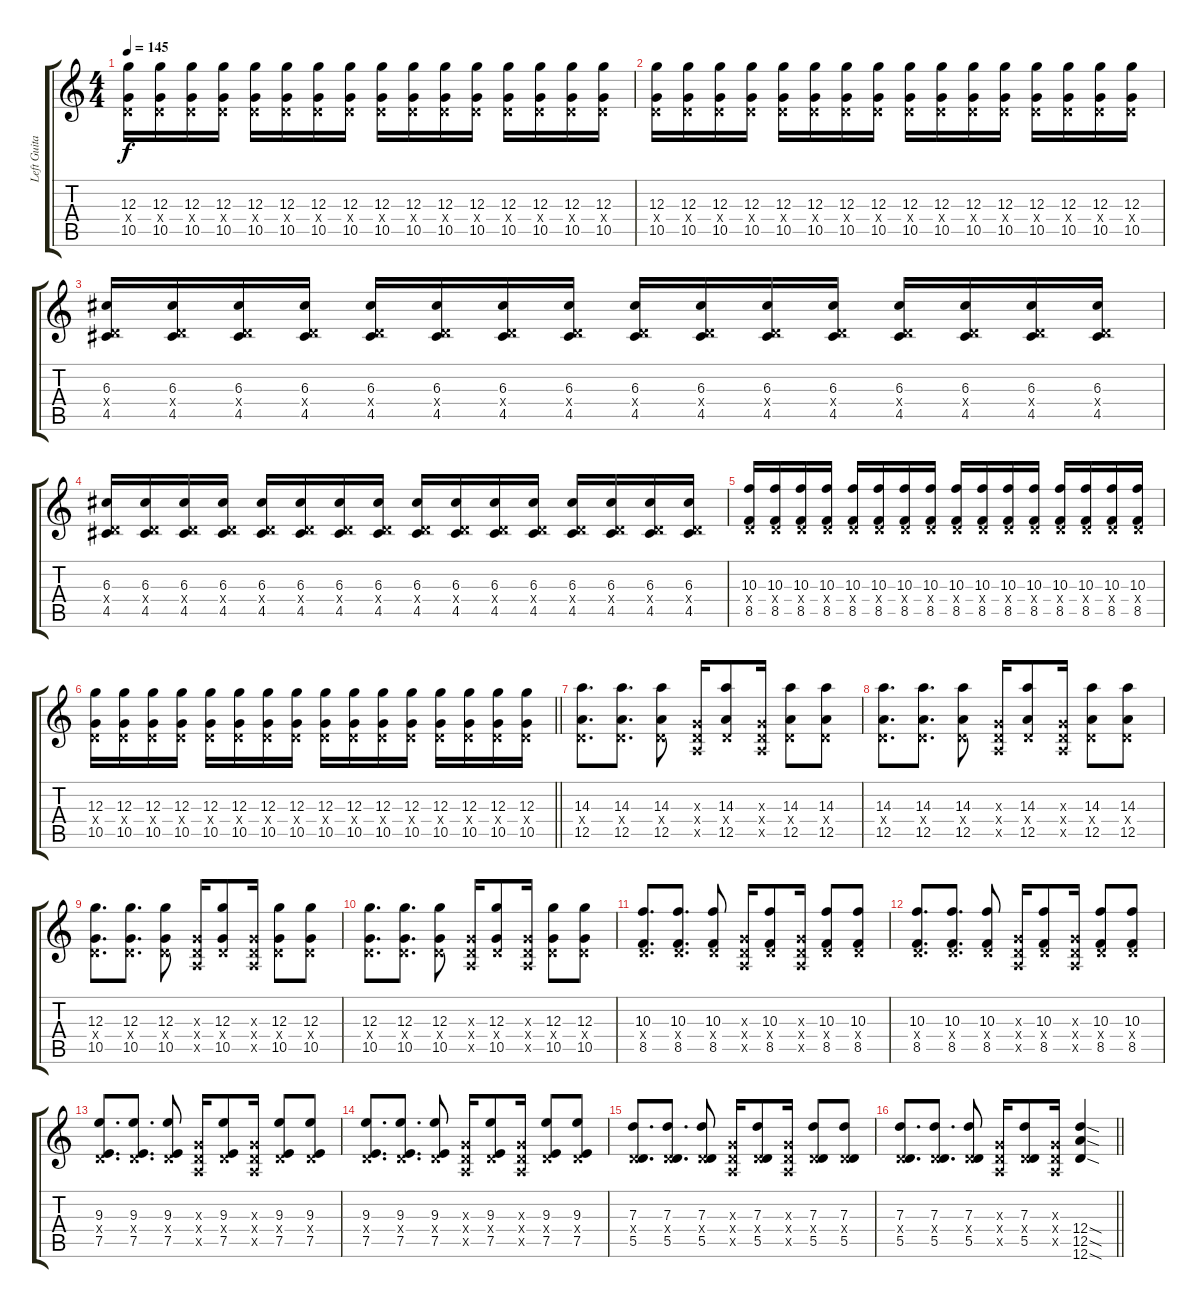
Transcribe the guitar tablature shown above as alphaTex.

\track ("Left Guitar" "Left Guita") {instrument distortionguitar}
\staff {score tabs}
\tuning (E4 B3 G3 D3 A2 D2) {hide}
\ts (4 4)
\tempo 145
\clef g2
\ks c
(12.3 0.4{x} 10.5).16{dy f} (12.3 0.4{x} 10.5).16 (12.3 0.4{x} 10.5).16 (12.3 0.4{x} 10.5).16 (12.3 0.4{x} 10.5).16 (12.3 0.4{x} 10.5).16 (12.3 0.4{x} 10.5).16 (12.3 0.4{x} 10.5).16 (12.3 0.4{x} 10.5).16 (12.3 0.4{x} 10.5).16 (12.3 0.4{x} 10.5).16 (12.3 0.4{x} 10.5).16 (12.3 0.4{x} 10.5).16 (12.3 0.4{x} 10.5).16 (12.3 0.4{x} 10.5).16 (12.3 0.4{x} 10.5).16 |
(12.3 0.4{x} 10.5).16 (12.3 0.4{x} 10.5).16 (12.3 0.4{x} 10.5).16 (12.3 0.4{x} 10.5).16 (12.3 0.4{x} 10.5).16 (12.3 0.4{x} 10.5).16 (12.3 0.4{x} 10.5).16 (12.3 0.4{x} 10.5).16 (12.3 0.4{x} 10.5).16 (12.3 0.4{x} 10.5).16 (12.3 0.4{x} 10.5).16 (12.3 0.4{x} 10.5).16 (12.3 0.4{x} 10.5).16 (12.3 0.4{x} 10.5).16 (12.3 0.4{x} 10.5).16 (12.3 0.4{x} 10.5).16 |
(6.3 0.4{x} 4.5).16 (6.3 0.4{x} 4.5).16 (6.3 0.4{x} 4.5).16 (6.3 0.4{x} 4.5).16 (6.3 0.4{x} 4.5).16 (6.3 0.4{x} 4.5).16 (6.3 0.4{x} 4.5).16 (6.3 0.4{x} 4.5).16 (6.3 0.4{x} 4.5).16 (6.3 0.4{x} 4.5).16 (6.3 0.4{x} 4.5).16 (6.3 0.4{x} 4.5).16 (6.3 0.4{x} 4.5).16 (6.3 0.4{x} 4.5).16 (6.3 0.4{x} 4.5).16 (6.3 0.4{x} 4.5).16 |
(6.3 0.4{x} 4.5).16 (6.3 0.4{x} 4.5).16 (6.3 0.4{x} 4.5).16 (6.3 0.4{x} 4.5).16 (6.3 0.4{x} 4.5).16 (6.3 0.4{x} 4.5).16 (6.3 0.4{x} 4.5).16 (6.3 0.4{x} 4.5).16 (6.3 0.4{x} 4.5).16 (6.3 0.4{x} 4.5).16 (6.3 0.4{x} 4.5).16 (6.3 0.4{x} 4.5).16 (6.3 0.4{x} 4.5).16 (6.3 0.4{x} 4.5).16 (6.3 0.4{x} 4.5).16 (6.3 0.4{x} 4.5).16 |
(10.3 0.4{x} 8.5).16 (10.3 0.4{x} 8.5).16 (10.3 0.4{x} 8.5).16 (10.3 0.4{x} 8.5).16 (10.3 0.4{x} 8.5).16 (10.3 0.4{x} 8.5).16 (10.3 0.4{x} 8.5).16 (10.3 0.4{x} 8.5).16 (10.3 0.4{x} 8.5).16 (10.3 0.4{x} 8.5).16 (10.3 0.4{x} 8.5).16 (10.3 0.4{x} 8.5).16 (10.3 0.4{x} 8.5).16 (10.3 0.4{x} 8.5).16 (10.3 0.4{x} 8.5).16 (10.3 0.4{x} 8.5).16 |
\barLineRight lightlight
(12.3 0.4{x} 10.5).16 (12.3 0.4{x} 10.5).16 (12.3 0.4{x} 10.5).16 (12.3 0.4{x} 10.5).16 (12.3 0.4{x} 10.5).16 (12.3 0.4{x} 10.5).16 (12.3 0.4{x} 10.5).16 (12.3 0.4{x} 10.5).16 (12.3 0.4{x} 10.5).16 (12.3 0.4{x} 10.5).16 (12.3 0.4{x} 10.5).16 (12.3 0.4{x} 10.5).16 (12.3 0.4{x} 10.5).16 (12.3 0.4{x} 10.5).16 (12.3 0.4{x} 10.5).16 (12.3 0.4{x} 10.5).16 |
\section ("" "")
(14.3 0.4{x} 12.5).8{d} (14.3 0.4{x} 12.5).8{d} (14.3 0.4{x} 12.5).8 (0.3{x} 0.4{x} 0.5{x}).16 (14.3 0.4{x} 12.5).8 (0.3{x} 0.4{x} 0.5{x}).16 (14.3 0.4{x} 12.5).8 (14.3 0.4{x} 12.5).8 |
(14.3 0.4{x} 12.5).8{d} (14.3 0.4{x} 12.5).8{d} (14.3 0.4{x} 12.5).8 (0.3{x} 0.4{x} 0.5{x}).16 (14.3 0.4{x} 12.5).8 (0.3{x} 0.4{x} 0.5{x}).16 (14.3 0.4{x} 12.5).8 (14.3 0.4{x} 12.5).8 |
(12.3 0.4{x} 10.5).8{d} (12.3 0.4{x} 10.5).8{d} (12.3 0.4{x} 10.5).8 (0.3{x} 0.4{x} 0.5{x}).16 (12.3 0.4{x} 10.5).8 (0.3{x} 0.4{x} 0.5{x}).16 (12.3 0.4{x} 10.5).8 (12.3 0.4{x} 10.5).8 |
(12.3 0.4{x} 10.5).8{d} (12.3 0.4{x} 10.5).8{d} (12.3 0.4{x} 10.5).8 (0.3{x} 0.4{x} 0.5{x}).16 (12.3 0.4{x} 10.5).8 (0.3{x} 0.4{x} 0.5{x}).16 (12.3 0.4{x} 10.5).8 (12.3 0.4{x} 10.5).8 |
(10.3 0.4{x} 8.5).8{d} (10.3 0.4{x} 8.5).8{d} (10.3 0.4{x} 8.5).8 (0.3{x} 0.4{x} 0.5{x}).16 (10.3 0.4{x} 8.5).8 (0.3{x} 0.4{x} 0.5{x}).16 (10.3 0.4{x} 8.5).8 (10.3 0.4{x} 8.5).8 |
(10.3 0.4{x} 8.5).8{d} (10.3 0.4{x} 8.5).8{d} (10.3 0.4{x} 8.5).8 (0.3{x} 0.4{x} 0.5{x}).16 (10.3 0.4{x} 8.5).8 (0.3{x} 0.4{x} 0.5{x}).16 (10.3 0.4{x} 8.5).8 (10.3 0.4{x} 8.5).8 |
(9.3 0.4{x} 7.5).8{d} (9.3 0.4{x} 7.5).8{d} (9.3 0.4{x} 7.5).8 (0.3{x} 0.4{x} 0.5{x}).16 (9.3 0.4{x} 7.5).8 (0.3{x} 0.4{x} 0.5{x}).16 (9.3 0.4{x} 7.5).8 (9.3 0.4{x} 7.5).8 |
(9.3 0.4{x} 7.5).8{d} (9.3 0.4{x} 7.5).8{d} (9.3 0.4{x} 7.5).8 (0.3{x} 0.4{x} 0.5{x}).16 (9.3 0.4{x} 7.5).8 (0.3{x} 0.4{x} 0.5{x}).16 (9.3 0.4{x} 7.5).8 (9.3 0.4{x} 7.5).8 |
(7.3 0.4{x} 5.5).8{d} (7.3 0.4{x} 5.5).8{d} (7.3 0.4{x} 5.5).8 (0.3{x} 0.4{x} 0.5{x}).16 (7.3 0.4{x} 5.5).8 (0.3{x} 0.4{x} 0.5{x}).16 (7.3 0.4{x} 5.5).8 (7.3 0.4{x} 5.5).8 |
\barLineRight lightlight
(7.3 0.4{x} 5.5).8{d} (7.3 0.4{x} 5.5).8{d} (7.3 0.4{x} 5.5).8 (0.3{x} 0.4{x} 0.5{x}).16 (7.3 0.4{x} 5.5).8 (0.3{x} 0.4{x} 0.5{x}).16 (12.4{sod} 12.5{sod} 12.6{sod}).4
